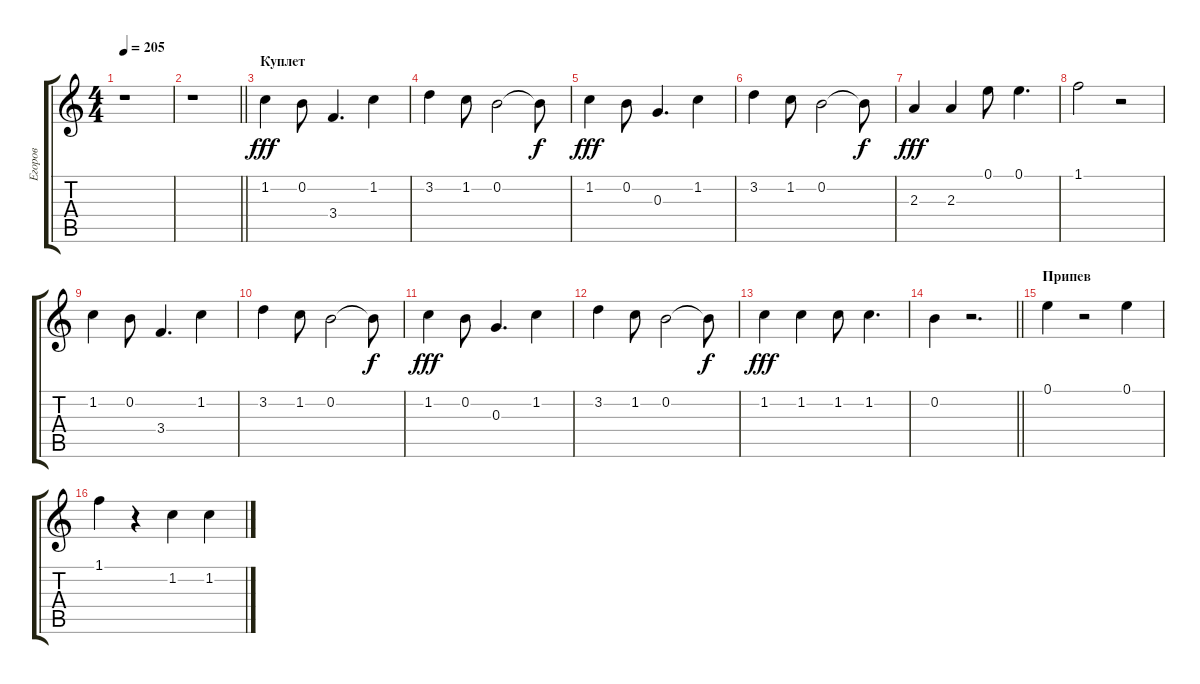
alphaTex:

\track ("Егоров" "Егоров") {instrument contrabass}
\staff {score tabs}
\tuning (E4 B3 G3 D3 A2 E2) {hide}
\ts (4 4)
\tempo 205
\clef g2
\ks c
r.1{dy f} |
\barLineRight lightlight
r.1 |
\section ("" "Куплет")
1.2.4{dy fff} 0.2.8 3.4.4{d} 1.2.4 |
3.2.4 1.2.8 0.2.2 0.2{t}.8{dy f} |
1.2.4{dy fff} 0.2.8 0.3.4{d} 1.2.4 |
3.2.4 1.2.8 0.2.2 0.2{t}.8{dy f} |
2.3.4{dy fff} 2.3.4 0.1.8 0.1.4{d} |
1.1.2 r.2 |
1.2.4 0.2.8 3.4.4{d} 1.2.4 |
3.2.4 1.2.8 0.2.2 0.2{t}.8{dy f} |
1.2.4{dy fff} 0.2.8 0.3.4{d} 1.2.4 |
3.2.4 1.2.8 0.2.2 0.2{t}.8{dy f} |
1.2.4{dy fff} 1.2.4 1.2.8 1.2.4{d} |
\barLineRight lightlight
0.2.4 r.2{d} |
\section ("" "Припев")
0.1.4 r.2 0.1.4 |
1.1.4 r.4 1.2.4 1.2.4
